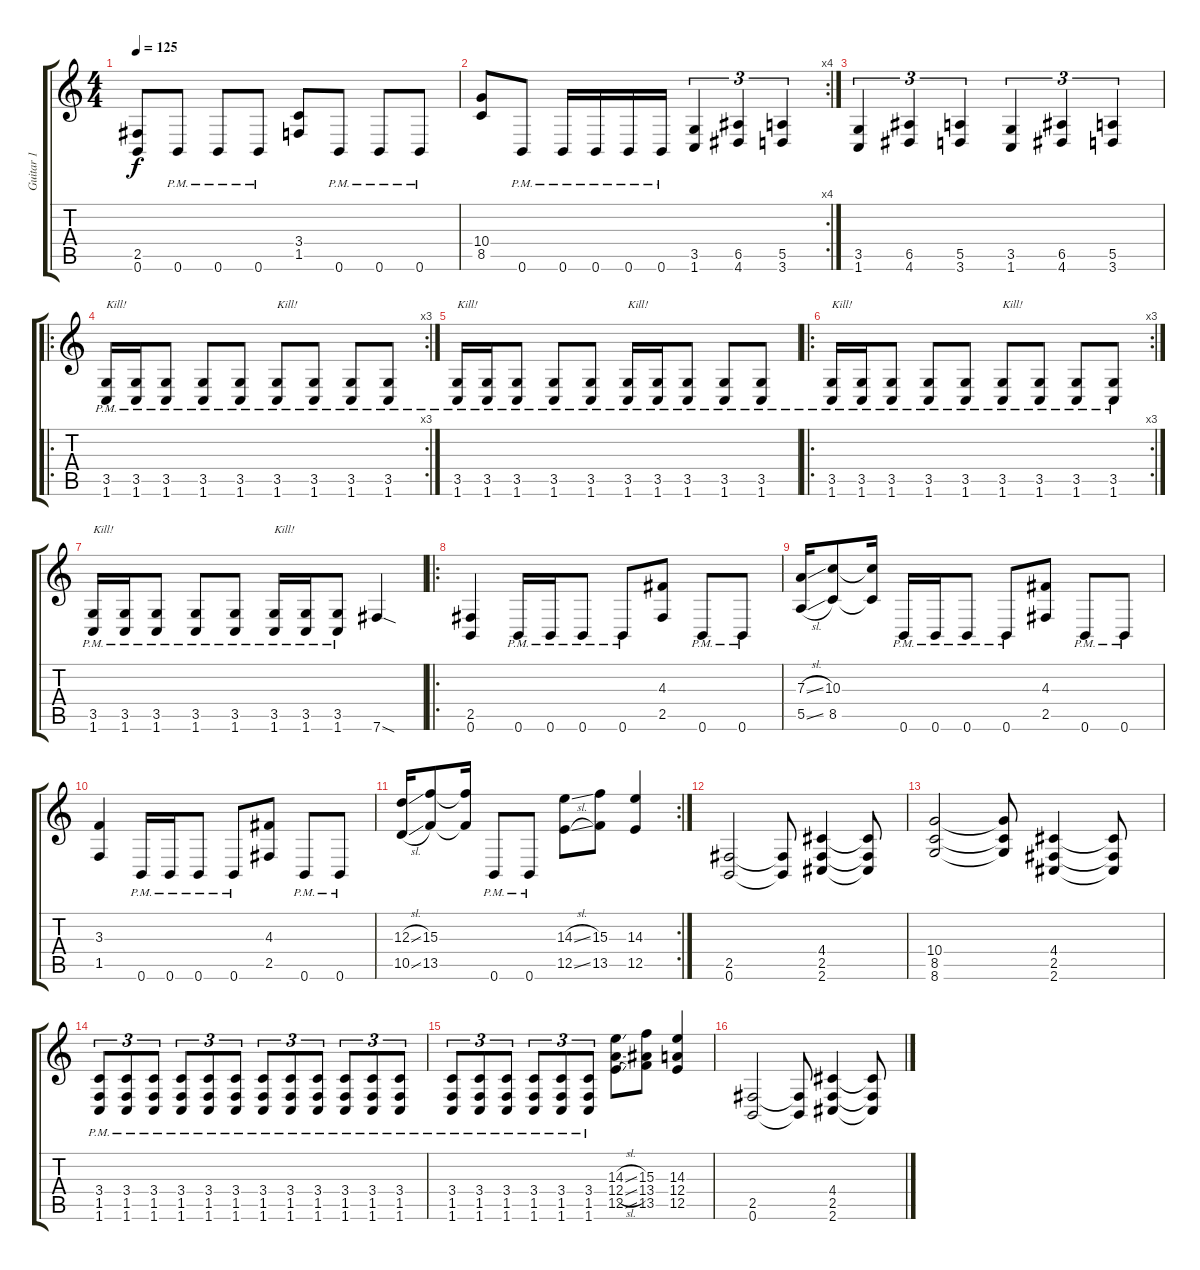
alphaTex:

\track ("Guitar 1" "Guitar 1") {instrument distortionguitar}
\staff {score tabs}
\tuning (B3 Gb3 D3 A2 E2 B1) {hide}
\ts (4 4)
\tempo 125
\clef g2
\ks c
(2.5 0.6).8{dy f} 0.6{pm}.8 0.6{pm}.8 0.6{pm}.8 (3.4 1.5).8 0.6{pm}.8 0.6{pm}.8 0.6{pm}.8 |
\rc 4
(10.4 8.5).8 0.6{pm}.8 0.6{pm}.16 0.6{pm}.16 0.6{pm}.16 0.6{pm}.16 (3.5 1.6).4{tu (3 2)} (6.5 4.6).4{tu (3 2)} (5.5 3.6).4{tu (3 2)} |
(3.5 1.6).4{tu (3 2)} (6.5 4.6).4{tu (3 2)} (5.5 3.6).4{tu (3 2)} (3.5 1.6).4{tu (3 2)} (6.5 4.6).4{tu (3 2)} (5.5 3.6).4{tu (3 2)} |
\ro
\rc 3
(3.5{pm} 1.6{pm}).16{txt "Kill!"} (3.5{pm} 1.6{pm}).16 (3.5{pm} 1.6{pm}).8 (3.5{pm} 1.6{pm}).8 (3.5{pm} 1.6{pm}).8 (3.5{pm} 1.6{pm}).8{txt "Kill!"} (3.5{pm} 1.6{pm}).8 (3.5{pm} 1.6{pm}).8 (3.5{pm} 1.6{pm}).8 |
(3.5{pm} 1.6{pm}).16{txt "Kill!"} (3.5{pm} 1.6{pm}).16 (3.5{pm} 1.6{pm}).8 (3.5{pm} 1.6{pm}).8 (3.5{pm} 1.6{pm}).8 (3.5{pm} 1.6{pm}).16{txt "Kill!"} (3.5{pm} 1.6{pm}).16 (3.5{pm} 1.6{pm}).8 (3.5{pm} 1.6{pm}).8 (3.5{pm} 1.6{pm}).8 |
\ro
\rc 3
(3.5{pm} 1.6{pm}).16{txt "Kill!"} (3.5{pm} 1.6{pm}).16 (3.5{pm} 1.6{pm}).8 (3.5{pm} 1.6{pm}).8 (3.5{pm} 1.6{pm}).8 (3.5{pm} 1.6{pm}).8{txt "Kill!"} (3.5{pm} 1.6{pm}).8 (3.5{pm} 1.6{pm}).8 (3.5{pm} 1.6{pm}).8 |
(3.5{pm} 1.6{pm}).16{txt "Kill!"} (3.5{pm} 1.6{pm}).16 (3.5{pm} 1.6{pm}).8 (3.5{pm} 1.6{pm}).8 (3.5{pm} 1.6{pm}).8 (3.5{pm} 1.6{pm}).16{txt "Kill!"} (3.5{pm} 1.6{pm}).16 (3.5{pm} 1.6{pm}).8 7.6{sod}.4 |
\ro
(2.5 0.6).4 0.6{pm}.16 0.6{pm}.16 0.6{pm}.8 0.6{pm}.8 (4.3 2.5).8 0.6{pm}.8 0.6{pm}.8 |
(7.3{sl} 5.5{sl}).16 (10.3 8.5).8 (10.3{t} 8.5{t}).16 0.6{pm}.16 0.6{pm}.16 0.6{pm}.8 0.6{pm}.8 (4.3 2.5).8 0.6{pm}.8 0.6{pm}.8 |
(3.3 1.5).4 0.6{pm}.16 0.6{pm}.16 0.6{pm}.8 0.6{pm}.8 (4.3 2.5).8 0.6{pm}.8 0.6{pm}.8 |
\rc 2
(12.3{sl} 10.5{sl}).16 (15.3 13.5).8 (15.3{t} 13.5{t}).16 0.6{pm}.8 0.6{pm}.8 (14.3{sl} 12.5{sl}).8 (15.3 13.5).8 (14.3 12.5).4 |
(2.5 0.6).2 (2.5{t} 0.6{t}).8 (4.4 2.5 2.6).4 (4.4{t} 2.5{t} 2.6{t}).8 |
(10.4 8.5 8.6).2 (10.4{t} 8.5{t} 8.6{t}).8 (4.4 2.5 2.6).4 (4.4{t} 2.5{t} 2.6{t}).8 |
(3.4 1.5{pm} 1.6{pm}).8{tu (3 2)} (3.4 1.5{pm} 1.6{pm}).8{tu (3 2)} (3.4 1.5{pm} 1.6{pm}).8{tu (3 2)} (3.4 1.5{pm} 1.6{pm}).8{tu (3 2)} (3.4 1.5{pm} 1.6{pm}).8{tu (3 2)} (3.4 1.5{pm} 1.6{pm}).8{tu (3 2)} (3.4 1.5{pm} 1.6{pm}).8{tu (3 2)} (3.4 1.5{pm} 1.6{pm}).8{tu (3 2)} (3.4 1.5{pm} 1.6{pm}).8{tu (3 2)} (3.4 1.5{pm} 1.6{pm}).8{tu (3 2)} (3.4 1.5{pm} 1.6{pm}).8{tu (3 2)} (3.4 1.5{pm} 1.6{pm}).8{tu (3 2)} |
(3.4 1.5{pm} 1.6{pm}).8{tu (3 2)} (3.4 1.5{pm} 1.6{pm}).8{tu (3 2)} (3.4 1.5{pm} 1.6{pm}).8{tu (3 2)} (3.4 1.5{pm} 1.6{pm}).8{tu (3 2)} (3.4 1.5{pm} 1.6{pm}).8{tu (3 2)} (3.4 1.5{pm} 1.6{pm}).8{tu (3 2)} (14.3{sl} 12.4{sl} 12.5{sl}).8 (15.3 13.4 13.5).8 (14.3 12.4 12.5).4 |
(2.5 0.6).2 (2.5{t} 0.6{t}).8 (4.4 2.5 2.6).4 (4.4{t} 2.5{t} 2.6{t}).8
